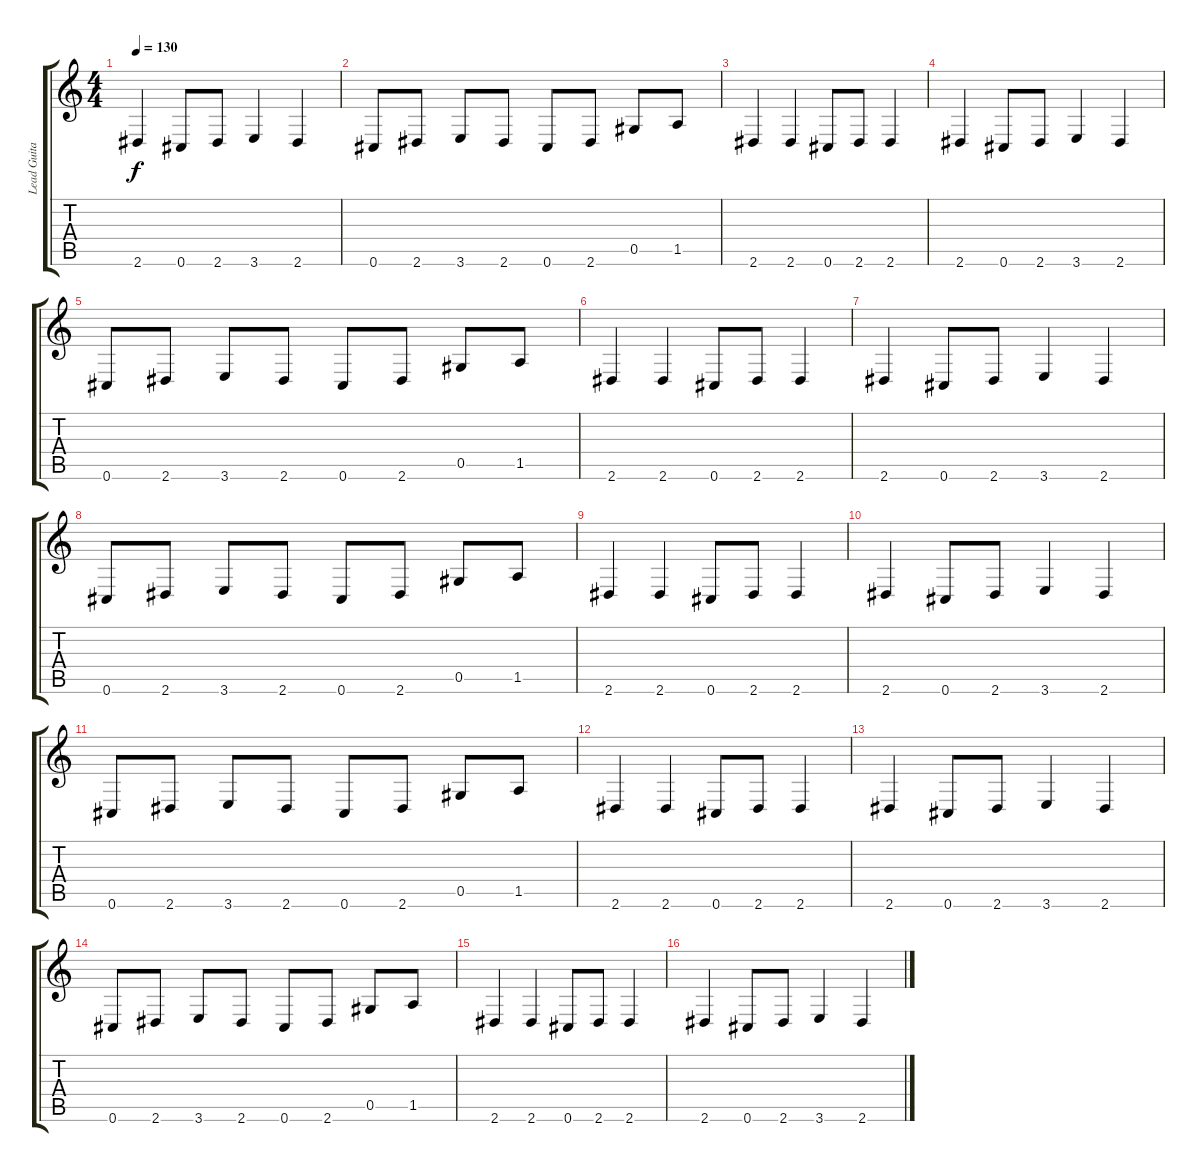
\track ("Lead Guitar" "Lead Guita") {instrument overdrivenguitar bank 1}
\staff {score tabs}
\tuning (Eb4 Bb3 Gb3 Db3 Ab2 Db2) {hide}
\ts (4 4)
\tempo 130
\clef g2
\ks c
2.6.4{dy f} 0.6.8 2.6.8 3.6.4 2.6.4 |
0.6.8 2.6.8 3.6.8 2.6.8 0.6.8 2.6.8 0.5.8 1.5.8 |
2.6.4 2.6.4 0.6.8 2.6.8 2.6.4 |
2.6.4 0.6.8 2.6.8 3.6.4 2.6.4 |
0.6.8 2.6.8 3.6.8 2.6.8 0.6.8 2.6.8 0.5.8 1.5.8 |
2.6.4 2.6.4 0.6.8 2.6.8 2.6.4 |
2.6.4 0.6.8 2.6.8 3.6.4 2.6.4 |
0.6.8 2.6.8 3.6.8 2.6.8 0.6.8 2.6.8 0.5.8 1.5.8 |
2.6.4 2.6.4 0.6.8 2.6.8 2.6.4 |
2.6.4 0.6.8 2.6.8 3.6.4 2.6.4 |
0.6.8 2.6.8 3.6.8 2.6.8 0.6.8 2.6.8 0.5.8 1.5.8 |
2.6.4 2.6.4 0.6.8 2.6.8 2.6.4 |
2.6.4 0.6.8 2.6.8 3.6.4 2.6.4 |
0.6.8 2.6.8 3.6.8 2.6.8 0.6.8 2.6.8 0.5.8 1.5.8 |
2.6.4 2.6.4 0.6.8 2.6.8 2.6.4 |
2.6.4 0.6.8 2.6.8 3.6.4 2.6.4
